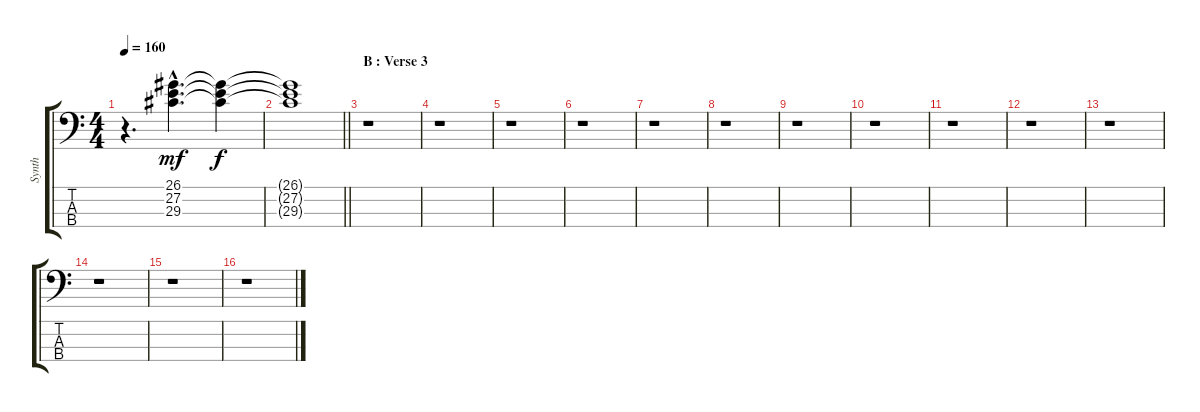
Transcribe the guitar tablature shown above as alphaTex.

\track ("Synth" "Synth") {instrument synthbrass1}
\staff {score tabs}
\tuning (Gb2 Db2 Ab1 Eb1) {hide}
\ts (4 4)
\tempo 160
\clef f4
\ks c
r.4{d dy f} (26.1{hac} 27.2{hac} 29.3{hac}).4{d dy mf volume 9 instrument choiraahs} (26.1{t} 27.2{t} 29.3{t}).4{dy f} |
\barLineRight lightlight
(26.1{t} 27.2{t} 29.3{t}).1 |
\section ("" "B : Verse 3")
r.1 |
r.1 |
r.1 |
r.1 |
r.1 |
r.1 |
r.1 |
r.1 |
r.1 |
r.1 |
r.1 |
r.1 |
r.1 |
r.1
